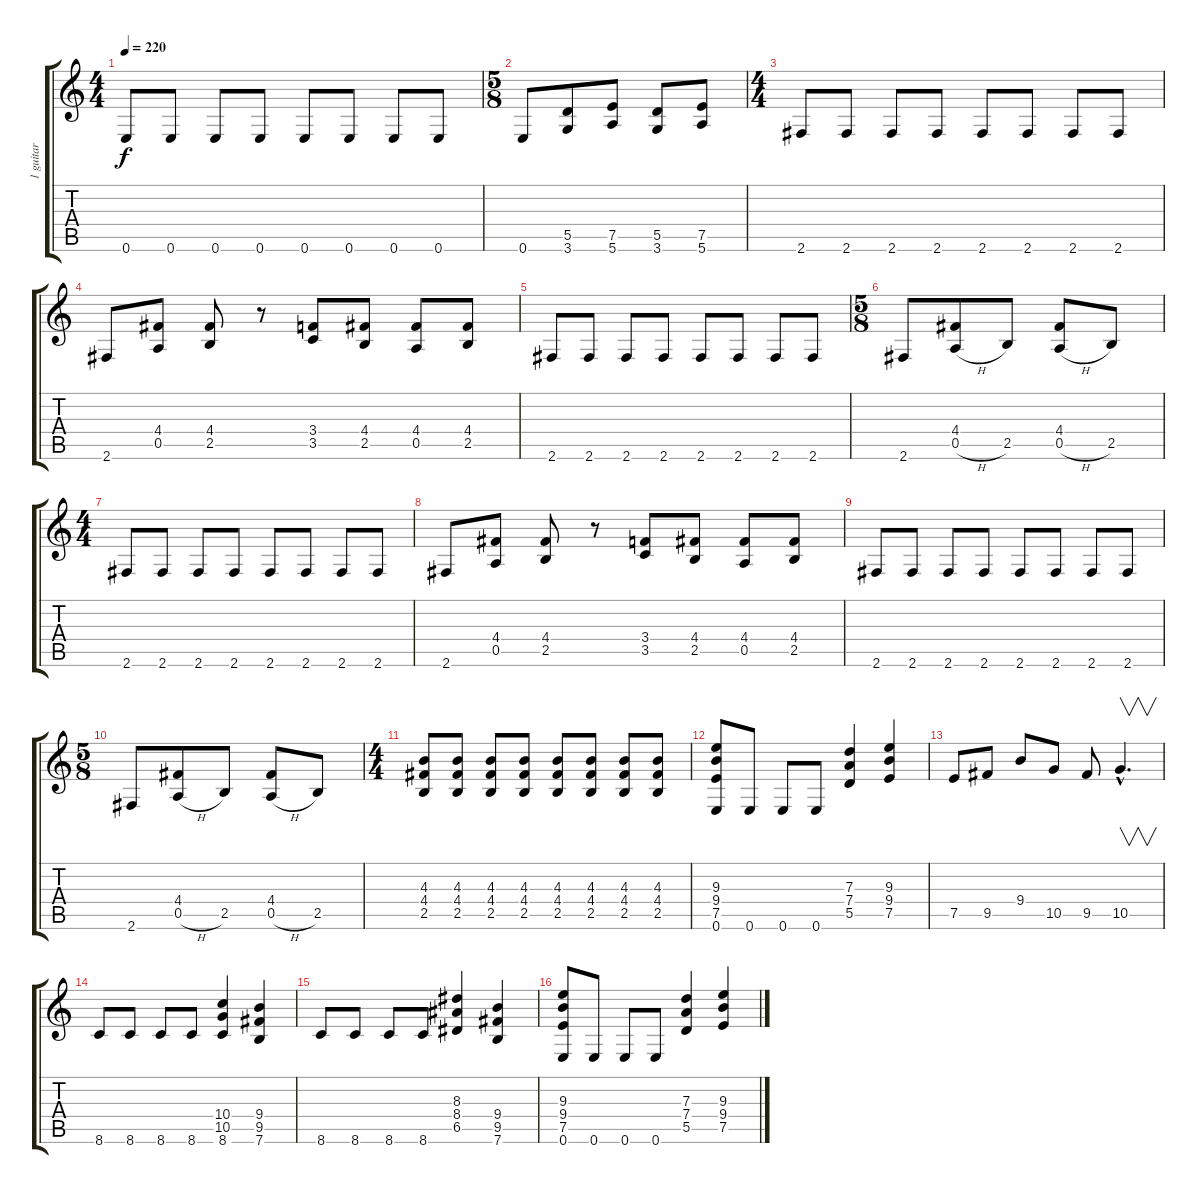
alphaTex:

\track ("1 guitar" "1 guitar") {instrument overdrivenguitar}
\staff {score tabs}
\tuning (E4 B3 G3 D3 A2 E2) {hide}
\ts (4 4)
\tempo 220
\clef g2
\ks c
0.6.8{dy f} 0.6.8 0.6.8 0.6.8 0.6.8 0.6.8 0.6.8 0.6.8 |
\ts (5 8)
0.6.8 (5.5 3.6).8 (7.5 5.6).8 (5.5 3.6).8 (7.5 5.6).8 |
\ts (4 4)
2.6.8 2.6.8 2.6.8 2.6.8 2.6.8 2.6.8 2.6.8 2.6.8 |
2.6.8 (4.4 0.5).8 (4.4 2.5).8 r.8 (3.4 3.5).8 (4.4 2.5).8 (4.4 0.5).8 (4.4 2.5).8 |
2.6.8 2.6.8 2.6.8 2.6.8 2.6.8 2.6.8 2.6.8 2.6.8 |
\ts (5 8)
2.6.8 (4.4 0.5{h}).8 2.5.8 (4.4 0.5{h}).8 2.5.8 |
\ts (4 4)
2.6.8 2.6.8 2.6.8 2.6.8 2.6.8 2.6.8 2.6.8 2.6.8 |
2.6.8 (4.4 0.5).8 (4.4 2.5).8 r.8 (3.4 3.5).8 (4.4 2.5).8 (4.4 0.5).8 (4.4 2.5).8 |
2.6.8 2.6.8 2.6.8 2.6.8 2.6.8 2.6.8 2.6.8 2.6.8 |
\ts (5 8)
2.6.8 (4.4 0.5{h}).8 2.5.8 (4.4 0.5{h}).8 2.5.8 |
\ts (4 4)
(4.3 4.4 2.5).8 (4.3 4.4 2.5).8 (4.3 4.4 2.5).8 (4.3 4.4 2.5).8 (4.3 4.4 2.5).8 (4.3 4.4 2.5).8 (4.3 4.4 2.5).8 (4.3 4.4 2.5).8 |
(9.3 9.4 7.5 0.6).8 0.6.8 0.6.8 0.6.8 (7.3 7.4 5.5).4 (9.3 9.4 7.5).4 |
7.5.8 9.5.8 9.4.8 10.5.8 9.5.8 10.5{hac}.4{v d} |
8.6.8 8.6.8 8.6.8 8.6.8 (10.4 10.5 8.6).4 (9.4 9.5 7.6).4 |
8.6.8 8.6.8 8.6.8 8.6.8 (8.3 8.4 6.5).4 (9.4 9.5 7.6).4 |
(9.3 9.4 7.5 0.6).8 0.6.8 0.6.8 0.6.8 (7.3 7.4 5.5).4 (9.3 9.4 7.5).4
